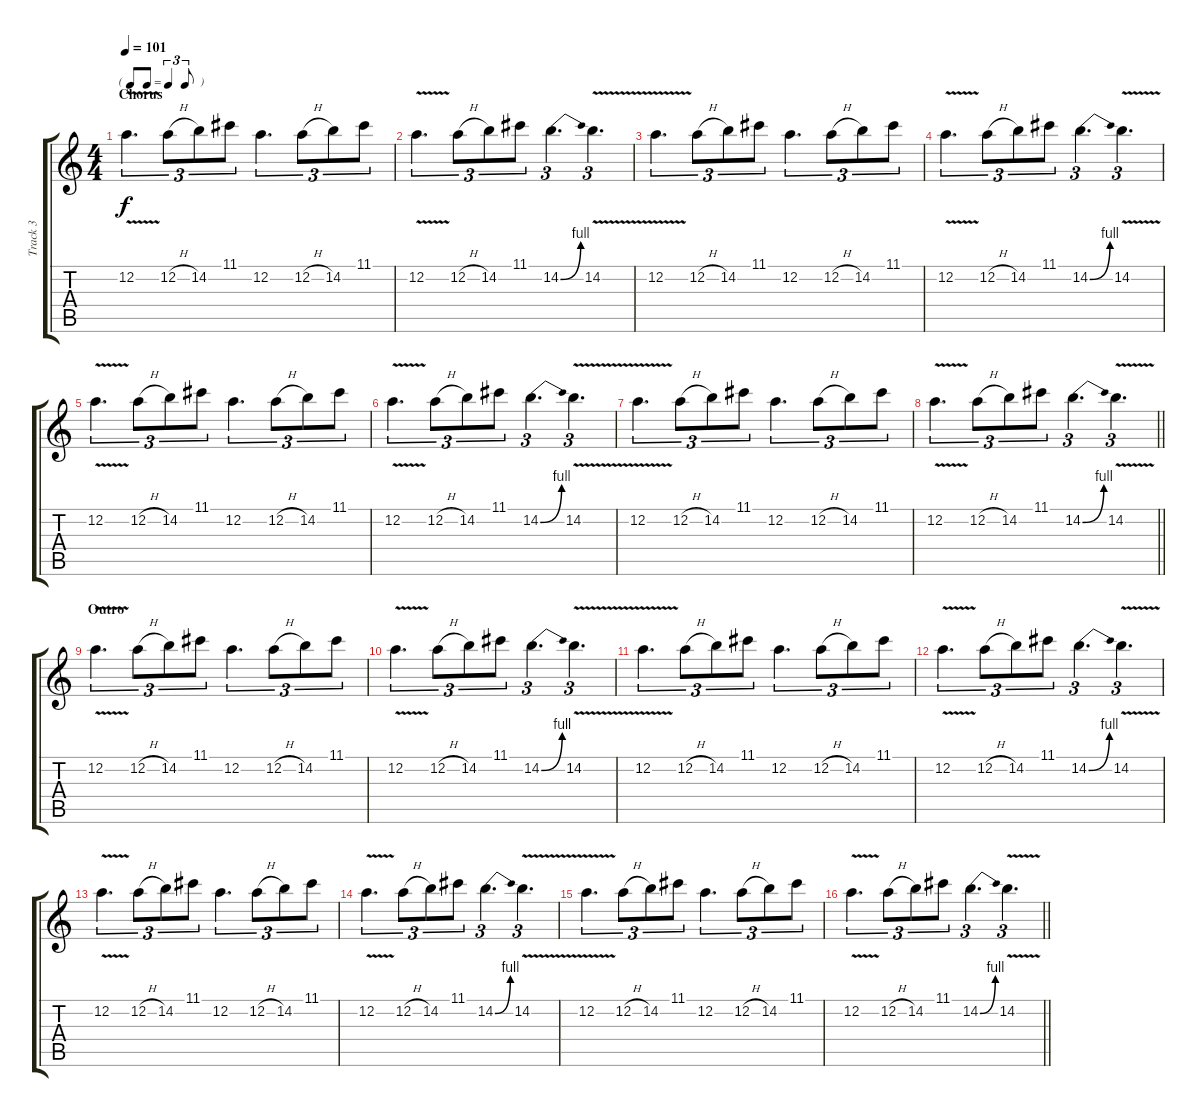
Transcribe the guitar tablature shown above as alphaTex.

\track ("Track 3" "Track 3") {instrument distortionguitar}
\staff {score tabs}
\tuning (D4 A3 F3 C3 G2 C2) {hide}
\ts (4 4)
\tf triplet8th
\section ("" "Chorus")
\tempo 101
\clef g2
\ks c
12.2{v}.4{d tu (3 2) dy f} 12.2{h}.8{tu (3 2)} 14.2.8{tu (3 2)} 11.1.8{tu (3 2)} 12.2.4{d tu (3 2)} 12.2{h}.8{tu (3 2)} 14.2.8{tu (3 2)} 11.1.8{tu (3 2)} |
12.2{v}.4{d tu (3 2)} 12.2{h}.8{tu (3 2)} 14.2.8{tu (3 2)} 11.1.8{tu (3 2)} 14.2{be (bend 0 0 60 4)}.4{d tu (3 2)} 14.2{v}.4{d tu (3 2)} |
12.2{v}.4{d tu (3 2)} 12.2{h}.8{tu (3 2)} 14.2.8{tu (3 2)} 11.1.8{tu (3 2)} 12.2.4{d tu (3 2)} 12.2{h}.8{tu (3 2)} 14.2.8{tu (3 2)} 11.1.8{tu (3 2)} |
12.2{v}.4{d tu (3 2)} 12.2{h}.8{tu (3 2)} 14.2.8{tu (3 2)} 11.1.8{tu (3 2)} 14.2{be (bend 0 0 60 4)}.4{d tu (3 2)} 14.2{v}.4{d tu (3 2)} |
12.2{v}.4{d tu (3 2)} 12.2{h}.8{tu (3 2)} 14.2.8{tu (3 2)} 11.1.8{tu (3 2)} 12.2.4{d tu (3 2)} 12.2{h}.8{tu (3 2)} 14.2.8{tu (3 2)} 11.1.8{tu (3 2)} |
12.2{v}.4{d tu (3 2)} 12.2{h}.8{tu (3 2)} 14.2.8{tu (3 2)} 11.1.8{tu (3 2)} 14.2{be (bend 0 0 60 4)}.4{d tu (3 2)} 14.2{v}.4{d tu (3 2)} |
12.2{v}.4{d tu (3 2)} 12.2{h}.8{tu (3 2)} 14.2.8{tu (3 2)} 11.1.8{tu (3 2)} 12.2.4{d tu (3 2)} 12.2{h}.8{tu (3 2)} 14.2.8{tu (3 2)} 11.1.8{tu (3 2)} |
\barLineRight lightlight
12.2{v}.4{d tu (3 2)} 12.2{h}.8{tu (3 2)} 14.2.8{tu (3 2)} 11.1.8{tu (3 2)} 14.2{be (bend 0 0 60 4)}.4{d tu (3 2)} 14.2{v}.4{d tu (3 2)} |
\section ("" "Outro")
12.2{v}.4{d tu (3 2)} 12.2{h}.8{tu (3 2)} 14.2.8{tu (3 2)} 11.1.8{tu (3 2)} 12.2.4{d tu (3 2)} 12.2{h}.8{tu (3 2)} 14.2.8{tu (3 2)} 11.1.8{tu (3 2)} |
12.2{v}.4{d tu (3 2)} 12.2{h}.8{tu (3 2)} 14.2.8{tu (3 2)} 11.1.8{tu (3 2)} 14.2{be (bend 0 0 60 4)}.4{d tu (3 2)} 14.2{v}.4{d tu (3 2)} |
12.2{v}.4{d tu (3 2)} 12.2{h}.8{tu (3 2)} 14.2.8{tu (3 2)} 11.1.8{tu (3 2)} 12.2.4{d tu (3 2)} 12.2{h}.8{tu (3 2)} 14.2.8{tu (3 2)} 11.1.8{tu (3 2)} |
12.2{v}.4{d tu (3 2)} 12.2{h}.8{tu (3 2)} 14.2.8{tu (3 2)} 11.1.8{tu (3 2)} 14.2{be (bend 0 0 60 4)}.4{d tu (3 2)} 14.2{v}.4{d tu (3 2)} |
12.2{v}.4{d tu (3 2)} 12.2{h}.8{tu (3 2)} 14.2.8{tu (3 2)} 11.1.8{tu (3 2)} 12.2.4{d tu (3 2)} 12.2{h}.8{tu (3 2)} 14.2.8{tu (3 2)} 11.1.8{tu (3 2)} |
12.2{v}.4{d tu (3 2)} 12.2{h}.8{tu (3 2)} 14.2.8{tu (3 2)} 11.1.8{tu (3 2)} 14.2{be (bend 0 0 60 4)}.4{d tu (3 2)} 14.2{v}.4{d tu (3 2)} |
12.2{v}.4{d tu (3 2)} 12.2{h}.8{tu (3 2)} 14.2.8{tu (3 2)} 11.1.8{tu (3 2)} 12.2.4{d tu (3 2)} 12.2{h}.8{tu (3 2)} 14.2.8{tu (3 2)} 11.1.8{tu (3 2)} |
\barLineRight lightlight
12.2{v}.4{d tu (3 2)} 12.2{h}.8{tu (3 2)} 14.2.8{tu (3 2)} 11.1.8{tu (3 2)} 14.2{be (bend 0 0 60 4)}.4{d tu (3 2)} 14.2{v}.4{d tu (3 2)}
